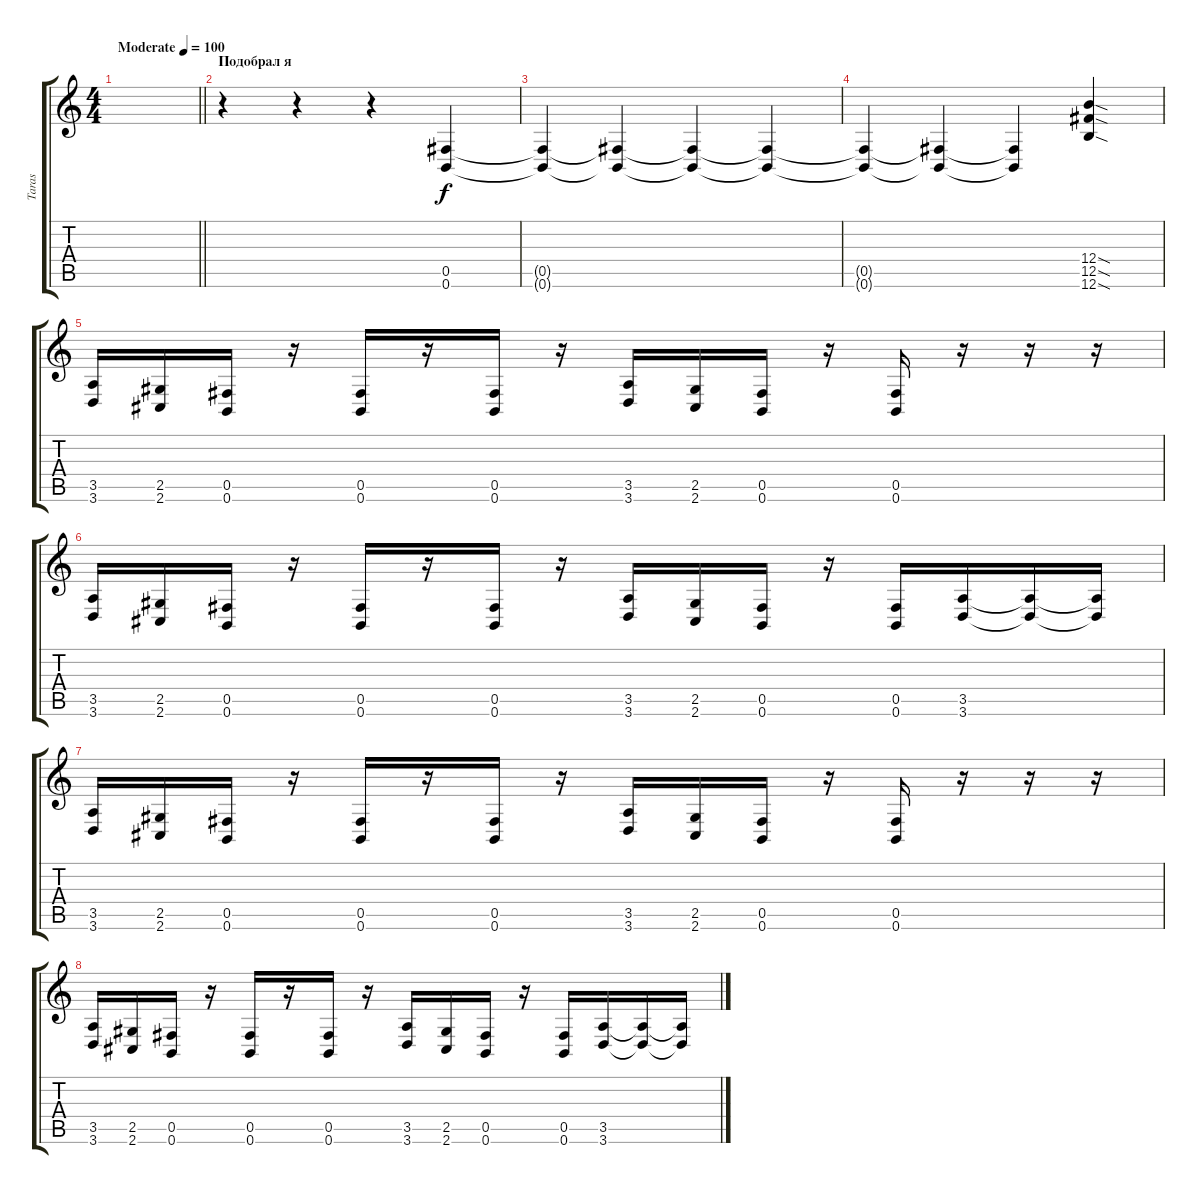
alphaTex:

\track ("Taras" "Taras") {instrument distortionguitar}
\staff {score tabs}
\tuning (Db4 Ab3 E3 B2 Gb2 B1) {hide}
\ts (4 4)
\tempo (100 "Moderate")
\clef g2
\barLineRight lightlight
\ks c
|
\section ("" "Подобрал я")
r.4 r.4 r.4{volume 0} (0.5 0.6).4{volume 16} |
(0.5{t} 0.6{t}).4 (0.5{t} 0.6{t}).4 (0.5{t} 0.6{t}).4 (0.5{t} 0.6{t}).4 |
(0.5{t} 0.6{t}).4 (0.5{t} 0.6{t}).4 (0.5{t} 0.6{t}).4 (12.4{sod} 12.5{sod} 12.6{sod}).4 |
(3.5 3.6).16 (2.5 2.6).16 (0.5 0.6).16 r.16 (0.5 0.6).16 r.16 (0.5 0.6).16 r.16 (3.5 3.6).16 (2.5 2.6).16 (0.5 0.6).16 r.16 (0.5 0.6).16 r.16 r.16 r.16 |
(3.5 3.6).16 (2.5 2.6).16 (0.5 0.6).16 r.16 (0.5 0.6).16 r.16 (0.5 0.6).16 r.16 (3.5 3.6).16 (2.5 2.6).16 (0.5 0.6).16 r.16 (0.5 0.6).16 (3.5 3.6).16 (3.5{t} 3.6{t}).16 (3.5{t} 3.6{t}).16 |
(3.5 3.6).16 (2.5 2.6).16 (0.5 0.6).16 r.16 (0.5 0.6).16 r.16 (0.5 0.6).16 r.16 (3.5 3.6).16 (2.5 2.6).16 (0.5 0.6).16 r.16 (0.5 0.6).16 r.16 r.16 r.16 |
(3.5 3.6).16 (2.5 2.6).16 (0.5 0.6).16 r.16 (0.5 0.6).16 r.16 (0.5 0.6).16 r.16 (3.5 3.6).16 (2.5 2.6).16 (0.5 0.6).16 r.16 (0.5 0.6).16 (3.5 3.6).16 (3.5{t} 3.6{t}).16 (3.5{t} 3.6{t}).16
